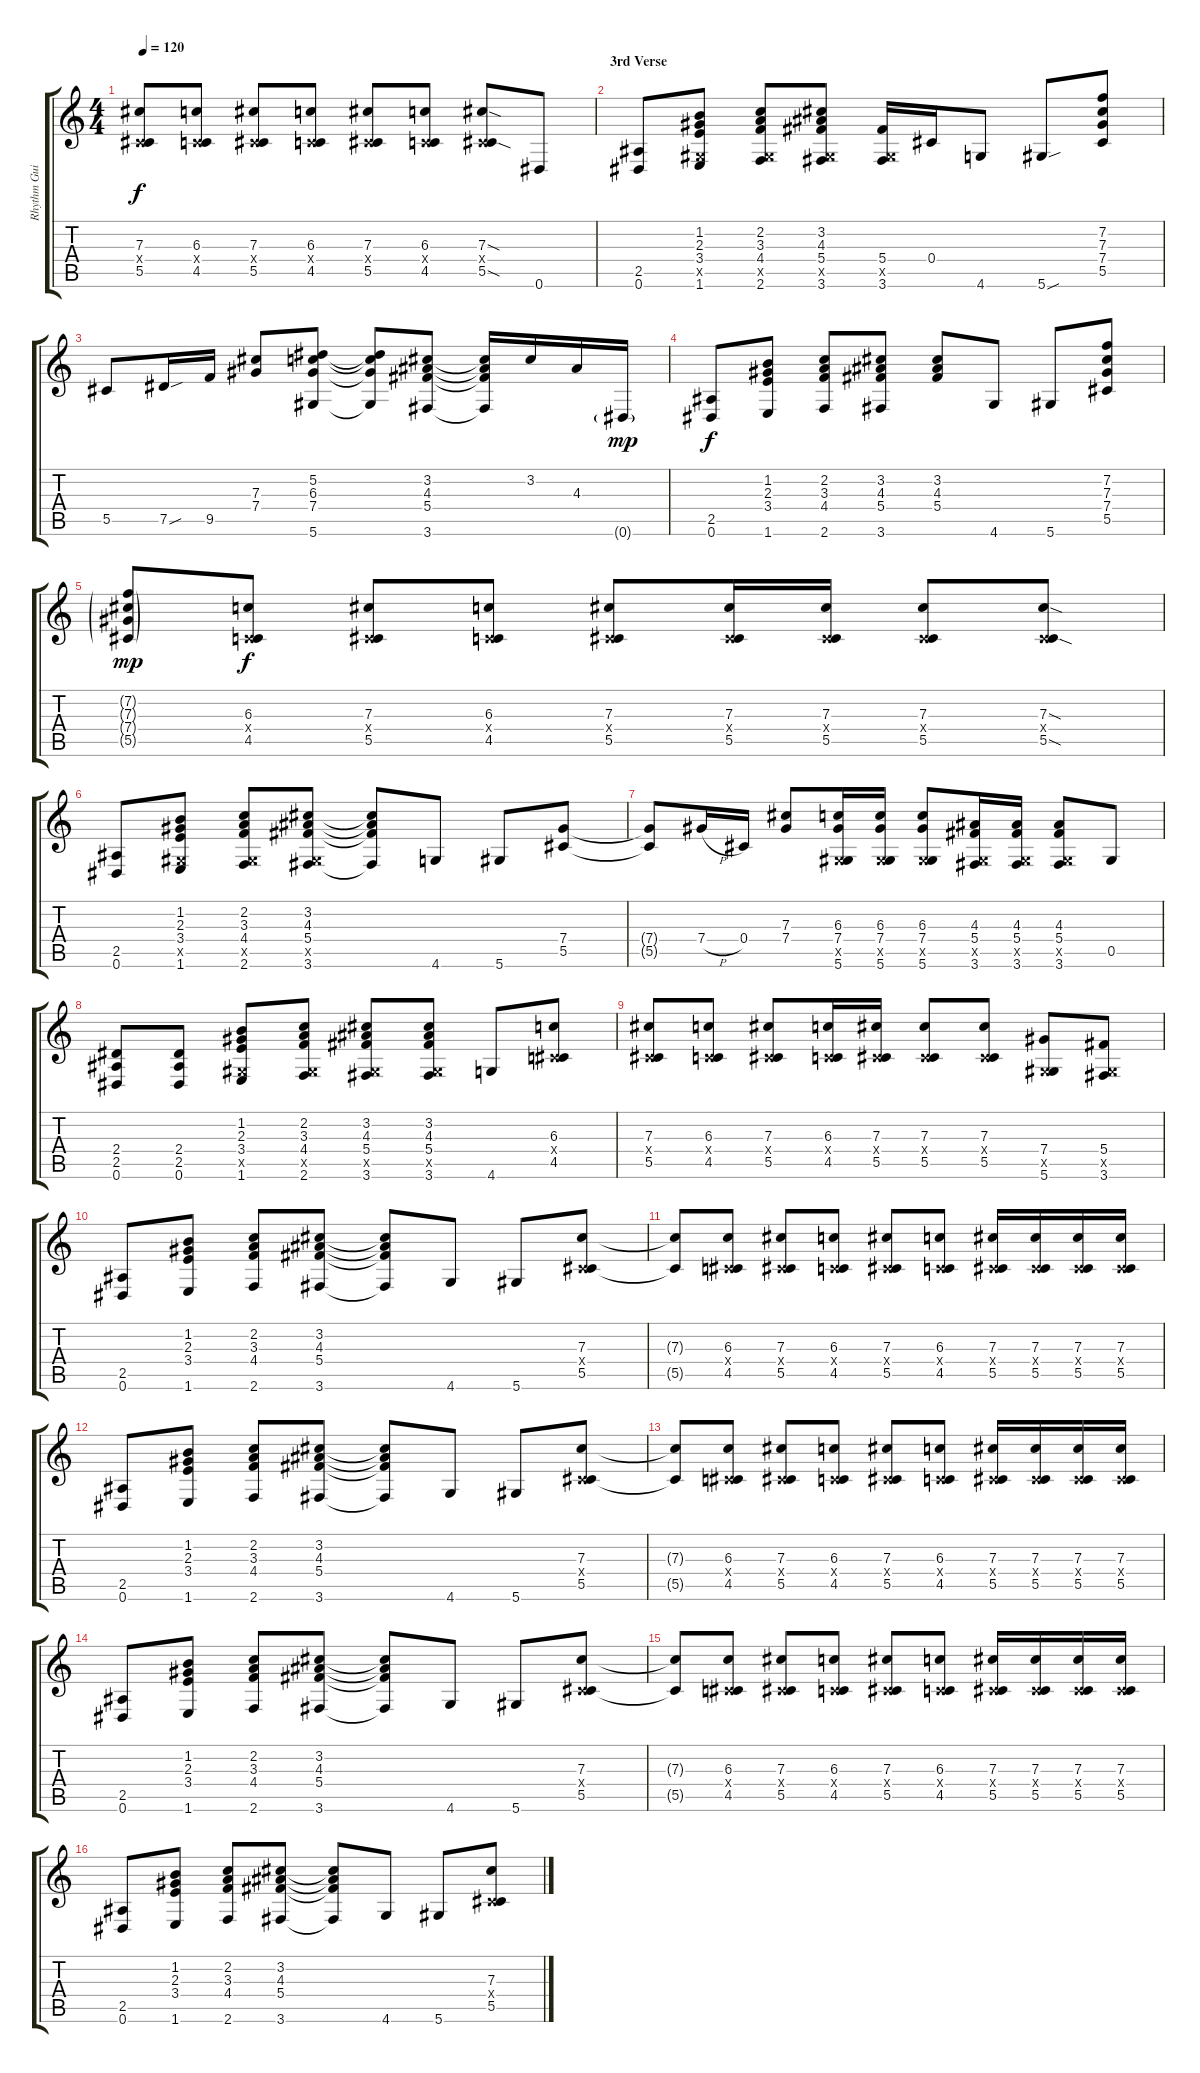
\track ("Rhythm Guitar" "Rhythm Gui") {instrument overdrivenguitar}
\staff {score tabs}
\tuning (Eb4 Bb3 Gb3 Db3 Ab2 Eb2) {hide}
\ts (4 4)
\tempo 120
\clef g2
\ks c
(7.3 0.4{x} 5.5).8{dy f} (6.3 0.4{x} 4.5).8 (7.3 0.4{x} 5.5).8 (6.3 0.4{x} 4.5).8 (7.3 0.4{x} 5.5).8 (6.3 0.4{x} 4.5).8 (7.3{sod} 0.4{x} 5.5{sod}).8 0.6.8 |
\section ("" "3rd Verse")
(2.5 0.6).8 (1.2 2.3 3.4 0.5{x} 1.6).8 (2.2 3.3 4.4 0.5{x} 2.6).8 (3.2 4.3 5.4 0.5{x} 3.6).8 (5.4 0.5{x} 3.6).16 0.4.16 4.6.8 5.6{sou}.8 (7.2 7.3 7.4 5.5).8 |
5.5.8 7.5{sou}.16 9.5.16 (7.3 7.4).8 (5.2 6.3 7.4 5.6).8 (5.2{t} 6.3{t} 7.4{t} 5.6{t}).8 (3.2 4.3 5.4 3.6).8 (3.2{t} 4.3{t} 5.4{t} 3.6{t}).16 3.2.16 4.3.16 0.6{g}.16{dy mp} |
(2.5 0.6).8{dy f} (1.2 2.3 3.4 1.6).8 (2.2 3.3 4.4 2.6).8 (3.2 4.3 5.4 3.6).8 (3.2 4.3 5.4).8 4.6.8 5.6.8 (7.2 7.3 7.4 5.5).8 |
(7.2{g} 7.3{g} 7.4{g} 5.5{g}).8{dy mp} (6.3 0.4{x} 4.5).8{dy f} (7.3 0.4{x} 5.5).8 (6.3 0.4{x} 4.5).8 (7.3 0.4{x} 5.5).8 (7.3 0.4{x} 5.5).16 (7.3 0.4{x} 5.5).16 (7.3 0.4{x} 5.5).8 (7.3{sod} 0.4{x} 5.5{sod}).8 |
(2.5 0.6).8 (1.2 2.3 3.4 0.5{x} 1.6).8 (2.2 3.3 4.4 0.5{x} 2.6).8 (3.2 4.3 5.4 0.5{x} 3.6).8 (3.2{t} 4.3{t} 5.4{t} 3.6{t}).8 4.6.8 5.6.8 (7.4 5.5).8 |
(7.4{t} 5.5{t}).8 7.4{h}.16 0.4.16 (7.3 7.4).8 (6.3 7.4 0.5{x} 5.6).16 (6.3 7.4 0.5{x} 5.6).16 (6.3 7.4 0.5{x} 5.6).8 (4.3 5.4 0.5{x} 3.6).16 (4.3 5.4 0.5{x} 3.6).16 (4.3 5.4 0.5{x} 3.6).8 0.5.8 |
(2.4 2.5 0.6).8 (2.4 2.5 0.6).8 (1.2 2.3 3.4 0.5{x} 1.6).8 (2.2 3.3 4.4 0.5{x} 2.6).8 (3.2 4.3 5.4 0.5{x} 3.6).8 (3.2 4.3 5.4 0.5{x} 3.6).8 4.6.8 (6.3 0.4{x} 4.5).8 |
(7.3 0.4{x} 5.5).8 (6.3 0.4{x} 4.5).8 (7.3 0.4{x} 5.5).8 (6.3 0.4{x} 4.5).16 (7.3 0.4{x} 5.5).16 (7.3 0.4{x} 5.5).8 (7.3 0.4{x} 5.5).8 (7.4 0.5{x} 5.6).8 (5.4 0.5{x} 3.6).8 |
(2.5 0.6).8 (1.2 2.3 3.4 1.6).8 (2.2 3.3 4.4 2.6).8 (3.2 4.3 5.4 3.6).8 (3.2{t} 4.3{t} 5.4{t} 3.6{t}).8 4.6.8 5.6.8 (7.3 0.4{x} 5.5).8 |
(7.3{t} 5.5{t}).8 (6.3 0.4{x} 4.5).8 (7.3 0.4{x} 5.5).8 (6.3 0.4{x} 4.5).8 (7.3 0.4{x} 5.5).8 (6.3 0.4{x} 4.5).8 (7.3 0.4{x} 5.5).16 (7.3 0.4{x} 5.5).16 (7.3 0.4{x} 5.5).16 (7.3 0.4{x} 5.5).16 |
(2.5 0.6).8 (1.2 2.3 3.4 1.6).8 (2.2 3.3 4.4 2.6).8 (3.2 4.3 5.4 3.6).8 (3.2{t} 4.3{t} 5.4{t} 3.6{t}).8 4.6.8 5.6.8 (7.3 0.4{x} 5.5).8 |
(7.3{t} 5.5{t}).8 (6.3 0.4{x} 4.5).8 (7.3 0.4{x} 5.5).8 (6.3 0.4{x} 4.5).8 (7.3 0.4{x} 5.5).8 (6.3 0.4{x} 4.5).8 (7.3 0.4{x} 5.5).16 (7.3 0.4{x} 5.5).16 (7.3 0.4{x} 5.5).16 (7.3 0.4{x} 5.5).16 |
(2.5 0.6).8 (1.2 2.3 3.4 1.6).8 (2.2 3.3 4.4 2.6).8 (3.2 4.3 5.4 3.6).8 (3.2{t} 4.3{t} 5.4{t} 3.6{t}).8 4.6.8 5.6.8 (7.3 0.4{x} 5.5).8 |
(7.3{t} 5.5{t}).8 (6.3 0.4{x} 4.5).8 (7.3 0.4{x} 5.5).8 (6.3 0.4{x} 4.5).8 (7.3 0.4{x} 5.5).8 (6.3 0.4{x} 4.5).8 (7.3 0.4{x} 5.5).16 (7.3 0.4{x} 5.5).16 (7.3 0.4{x} 5.5).16 (7.3 0.4{x} 5.5).16 |
(2.5 0.6).8 (1.2 2.3 3.4 1.6).8 (2.2 3.3 4.4 2.6).8 (3.2 4.3 5.4 3.6).8 (3.2{t} 4.3{t} 5.4{t} 3.6{t}).8 4.6.8 5.6.8 (7.3 0.4{x} 5.5).8
